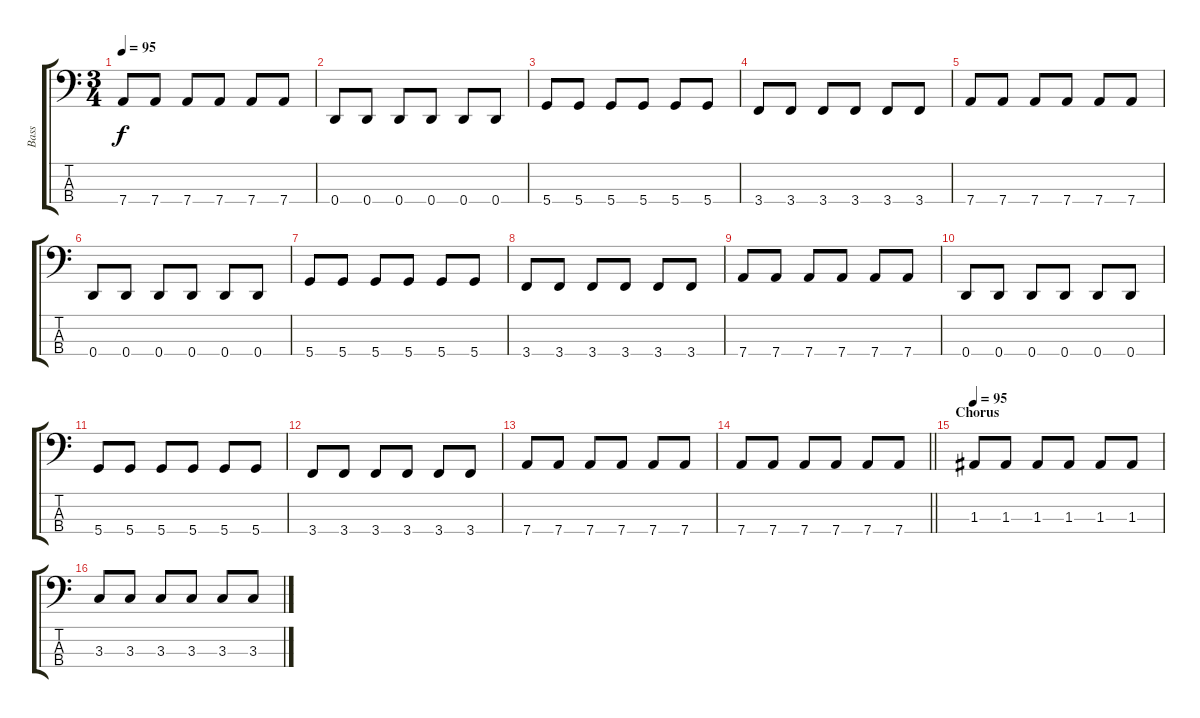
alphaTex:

\track ("Bass" "Bass") {instrument electricbassfinger}
\staff {score tabs}
\tuning (G2 D2 A1 D1) {hide}
\ts (3 4)
\tempo 95
\clef f4
\ks c
7.4.8{dy f} 7.4.8 7.4.8 7.4.8 7.4.8 7.4.8 |
0.4.8 0.4.8 0.4.8 0.4.8 0.4.8 0.4.8 |
5.4.8 5.4.8 5.4.8 5.4.8 5.4.8 5.4.8 |
3.4.8 3.4.8 3.4.8 3.4.8 3.4.8 3.4.8 |
7.4.8 7.4.8 7.4.8 7.4.8 7.4.8 7.4.8 |
0.4.8 0.4.8 0.4.8 0.4.8 0.4.8 0.4.8 |
5.4.8 5.4.8 5.4.8 5.4.8 5.4.8 5.4.8 |
3.4.8 3.4.8 3.4.8 3.4.8 3.4.8 3.4.8 |
7.4.8 7.4.8 7.4.8 7.4.8 7.4.8 7.4.8 |
0.4.8 0.4.8 0.4.8 0.4.8 0.4.8 0.4.8 |
5.4.8 5.4.8 5.4.8 5.4.8 5.4.8 5.4.8 |
3.4.8 3.4.8 3.4.8 3.4.8 3.4.8 3.4.8 |
7.4.8 7.4.8 7.4.8 7.4.8 7.4.8 7.4.8 |
\barLineRight lightlight
7.4.8 7.4.8 7.4.8 7.4.8 7.4.8 7.4.8 |
\section ("" "Chorus")
\tempo 95
1.3.8 1.3.8 1.3.8 1.3.8 1.3.8 1.3.8 |
3.3.8 3.3.8 3.3.8 3.3.8 3.3.8 3.3.8
